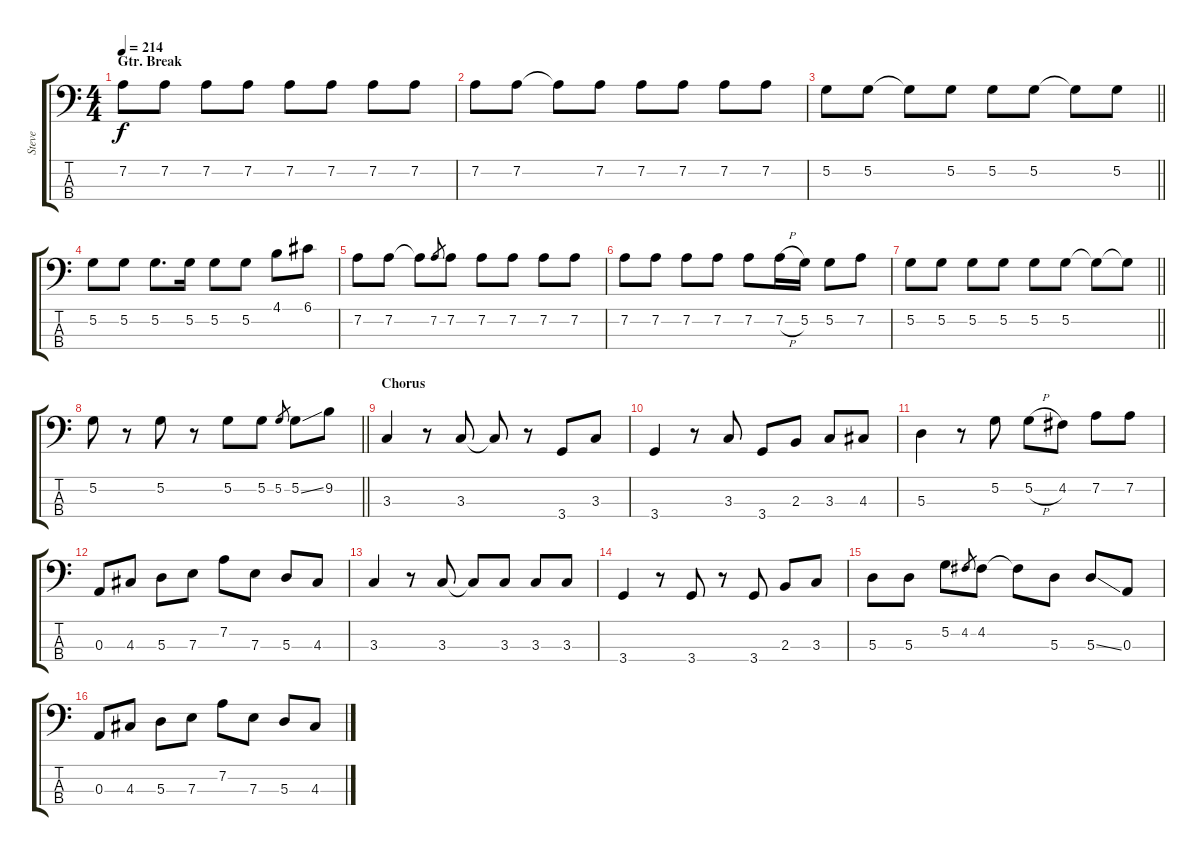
\track ("Steve" "Steve") {instrument electricbassfinger}
\staff {score tabs}
\tuning (G2 D2 A1 E1) {hide}
\ts (4 4)
\section ("" "Gtr. Break")
\tempo 214
\clef f4
\ks c
7.2.8{dy f} 7.2.8 7.2.8 7.2.8 7.2.8 7.2.8 7.2.8 7.2.8 |
7.2.8 7.2.8 7.2{t}.8 7.2.8 7.2.8 7.2.8 7.2.8 7.2.8 |
\barLineRight lightlight
5.2.8 5.2.8 5.2{t}.8 5.2.8 5.2.8 5.2.8 5.2{t}.8 5.2.8 |
5.2.8 5.2.8 5.2.8{d} 5.2.16 5.2.8 5.2.8 4.1.8 6.1.8 |
7.2.8 7.2.8 7.2{t}.8 7.2.8{gr} 7.2.8 7.2.8 7.2.8 7.2.8 7.2.8 |
7.2.8 7.2.8 7.2.8 7.2.8 7.2.8 7.2{h}.16 5.2.16 5.2.8 7.2.8 |
\barLineRight lightlight
5.2.8 5.2.8 5.2.8 5.2.8 5.2.8 5.2.8 5.2{t}.8 5.2{t}.8 |
\barLineRight lightlight
5.2.8 r.8 5.2.8 r.8 5.2.8 5.2.8 5.2.8{gr} 5.2{ss}.8 9.2.8 |
\section ("" "Chorus")
3.3.4 r.8 3.3.8 3.3{t}.8 r.8 3.4.8 3.3.8 |
3.4.4 r.8 3.3.8 3.4.8 2.3.8 3.3.8 4.3.8 |
5.3.4 r.8 5.2.8 5.2{h}.8 4.2.8 7.2.8 7.2.8 |
0.3.8 4.3.8 5.3.8 7.3.8 7.2.8 7.3.8 5.3.8 4.3.8 |
3.3.4 r.8 3.3.8 3.3{t}.8 3.3.8 3.3.8 3.3.8 |
3.4.4 r.8 3.4.8 r.8 3.4.8 2.3.8 3.3.8 |
5.3.8 5.3.8 5.2.8 4.2.8{gr} 4.2.8 4.2{t}.8 5.3.8 5.3{ss}.8 0.3.8 |
0.3.8 4.3.8 5.3.8 7.3.8 7.2.8 7.3.8 5.3.8 4.3.8
